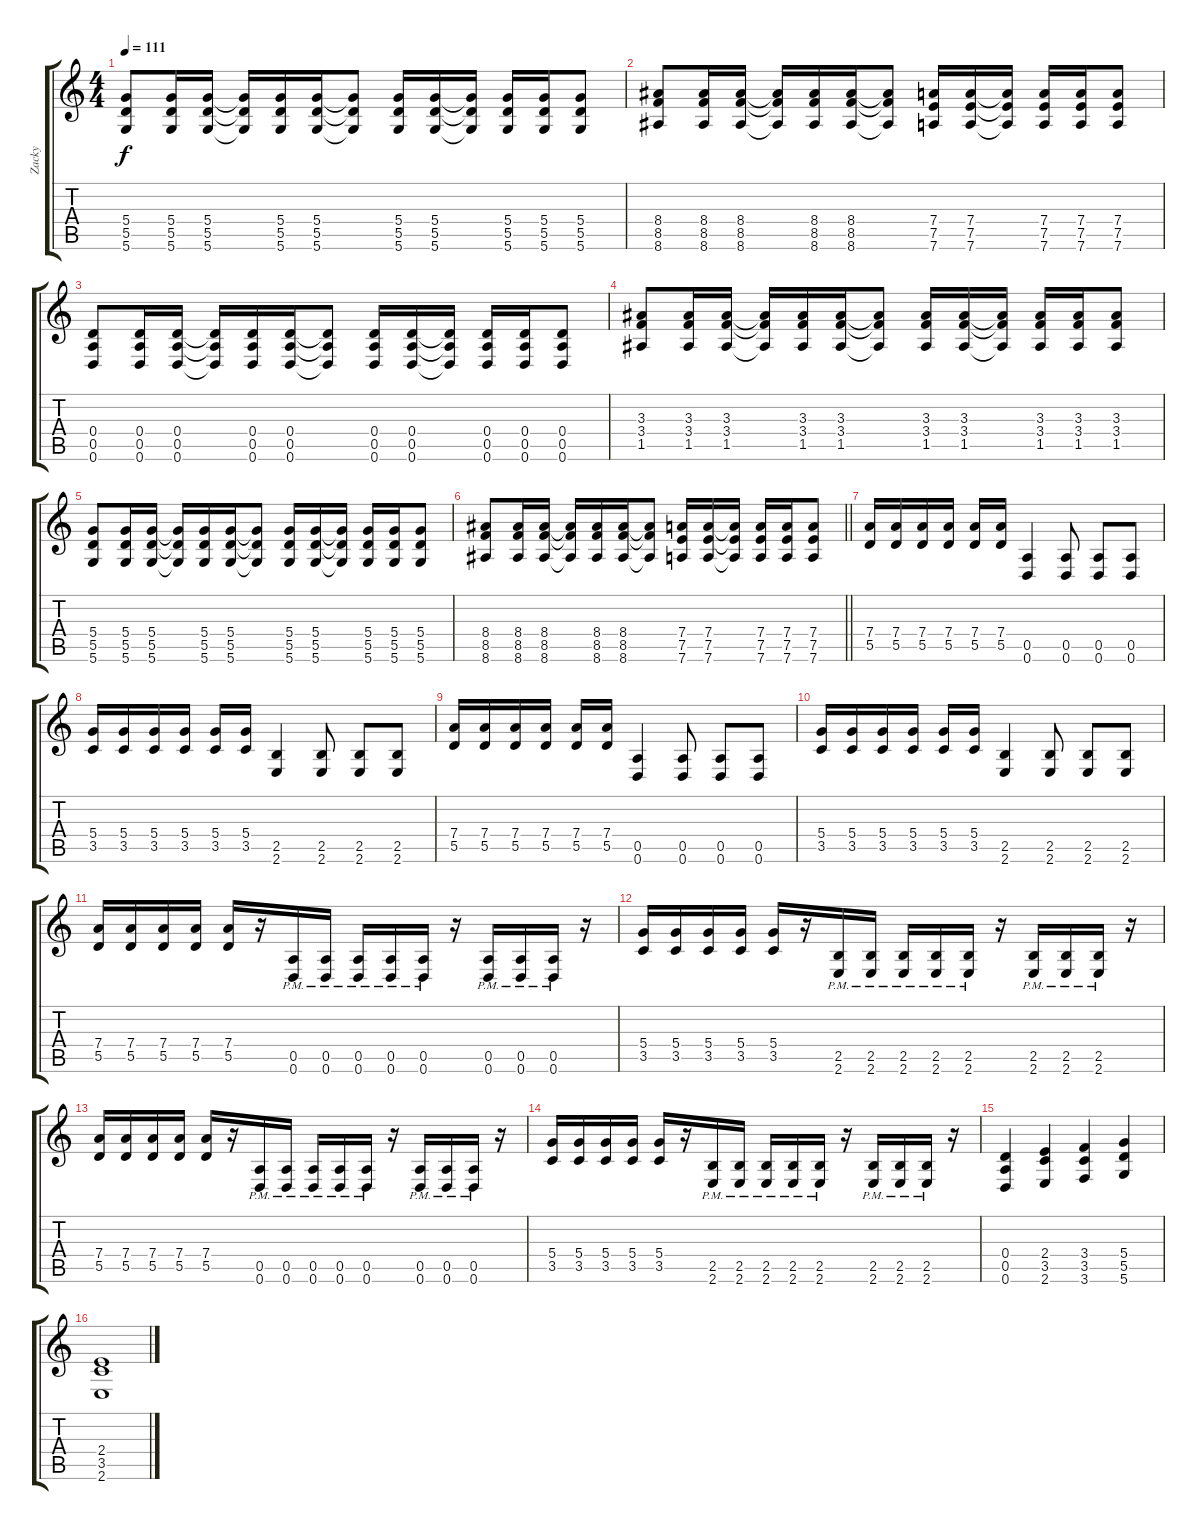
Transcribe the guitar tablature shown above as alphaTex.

\track ("Zacky" "Zacky") {instrument distortionguitar}
\staff {score tabs}
\tuning (E4 B3 G3 D3 A2 D2) {hide}
\ts (4 4)
\tempo 111
\clef g2
\ks c
(5.4 5.5 5.6).8{dy f} (5.4 5.5 5.6).16 (5.4 5.5 5.6).16 (5.4{t} 5.5{t} 5.6{t}).16 (5.4 5.5 5.6).16 (5.4 5.5 5.6).16 (5.4{t} 5.5{t} 5.6{t}).8 (5.4 5.5 5.6).16 (5.4 5.5 5.6).16 (5.4{t} 5.5{t} 5.6{t}).16 (5.4 5.5 5.6).16 (5.4 5.5 5.6).16 (5.4 5.5 5.6).8 |
(8.4 8.5 8.6).8 (8.4 8.5 8.6).16 (8.4 8.5 8.6).16 (8.4{t} 8.5{t} 8.6{t}).16 (8.4 8.5 8.6).16 (8.4 8.5 8.6).16 (8.4{t} 8.5{t} 8.6{t}).8 (7.4 7.5 7.6).16 (7.4 7.5 7.6).16 (7.4{t} 7.5{t} 7.6{t}).16 (7.4 7.5 7.6).16 (7.4 7.5 7.6).16 (7.4 7.5 7.6).8 |
(0.4 0.5 0.6).8 (0.4 0.5 0.6).16 (0.4 0.5 0.6).16 (0.4{t} 0.5{t} 0.6{t}).16 (0.4 0.5 0.6).16 (0.4 0.5 0.6).16 (0.4{t} 0.5{t} 0.6{t}).8 (0.4 0.5 0.6).16 (0.4 0.5 0.6).16 (0.4{t} 0.5{t} 0.6{t}).16 (0.4 0.5 0.6).16 (0.4 0.5 0.6).16 (0.4 0.5 0.6).8 |
(3.3 3.4 1.5).8 (3.3 3.4 1.5).16 (3.3 3.4 1.5).16 (3.3{t} 3.4{t} 1.5{t}).16 (3.3 3.4 1.5).16 (3.3 3.4 1.5).16 (3.3{t} 3.4{t} 1.5{t}).8 (3.3 3.4 1.5).16 (3.3 3.4 1.5).16 (3.3{t} 3.4{t} 1.5{t}).16 (3.3 3.4 1.5).16 (3.3 3.4 1.5).16 (3.3 3.4 1.5).8 |
(5.4 5.5 5.6).8 (5.4 5.5 5.6).16 (5.4 5.5 5.6).16 (5.4{t} 5.5{t} 5.6{t}).16 (5.4 5.5 5.6).16 (5.4 5.5 5.6).16 (5.4{t} 5.5{t} 5.6{t}).8 (5.4 5.5 5.6).16 (5.4 5.5 5.6).16 (5.4{t} 5.5{t} 5.6{t}).16 (5.4 5.5 5.6).16 (5.4 5.5 5.6).16 (5.4 5.5 5.6).8 |
\barLineRight lightlight
(8.4 8.5 8.6).8 (8.4 8.5 8.6).16 (8.4 8.5 8.6).16 (8.4{t} 8.5{t} 8.6{t}).16 (8.4 8.5 8.6).16 (8.4 8.5 8.6).16 (8.4{t} 8.5{t} 8.6{t}).8 (7.4 7.5 7.6).16 (7.4 7.5 7.6).16 (7.4{t} 7.5{t} 7.6{t}).16 (7.4 7.5 7.6).16 (7.4 7.5 7.6).16 (7.4 7.5 7.6).8 |
(7.4 5.5).16 (7.4 5.5).16 (7.4 5.5).16 (7.4 5.5).16 (7.4 5.5).16 (7.4 5.5).16 (0.5 0.6).4 (0.5 0.6).8 (0.5 0.6).8 (0.5 0.6).8 |
(5.4 3.5).16 (5.4 3.5).16 (5.4 3.5).16 (5.4 3.5).16 (5.4 3.5).16 (5.4 3.5).16 (2.5 2.6).4 (2.5 2.6).8 (2.5 2.6).8 (2.5 2.6).8 |
(7.4 5.5).16 (7.4 5.5).16 (7.4 5.5).16 (7.4 5.5).16 (7.4 5.5).16 (7.4 5.5).16 (0.5 0.6).4 (0.5 0.6).8 (0.5 0.6).8 (0.5 0.6).8 |
(5.4 3.5).16 (5.4 3.5).16 (5.4 3.5).16 (5.4 3.5).16 (5.4 3.5).16 (5.4 3.5).16 (2.5 2.6).4 (2.5 2.6).8 (2.5 2.6).8 (2.5 2.6).8 |
(7.4 5.5).16 (7.4 5.5).16 (7.4 5.5).16 (7.4 5.5).16 (7.4 5.5).16 r.16 (0.5{pm} 0.6{pm}).16 (0.5{pm} 0.6{pm}).16 (0.5{pm} 0.6{pm}).16 (0.5{pm} 0.6{pm}).16 (0.5{pm} 0.6{pm}).16 r.16 (0.5{pm} 0.6{pm}).16 (0.5{pm} 0.6{pm}).16 (0.5{pm} 0.6{pm}).16 r.16 |
(5.4 3.5).16 (5.4 3.5).16 (5.4 3.5).16 (5.4 3.5).16 (5.4 3.5).16 r.16 (2.5{pm} 2.6{pm}).16 (2.5{pm} 2.6{pm}).16 (2.5{pm} 2.6{pm}).16 (2.5{pm} 2.6{pm}).16 (2.5{pm} 2.6{pm}).16 r.16 (2.5{pm} 2.6{pm}).16 (2.5{pm} 2.6{pm}).16 (2.5{pm} 2.6{pm}).16 r.16 |
(7.4 5.5).16 (7.4 5.5).16 (7.4 5.5).16 (7.4 5.5).16 (7.4 5.5).16 r.16 (0.5{pm} 0.6{pm}).16 (0.5{pm} 0.6{pm}).16 (0.5{pm} 0.6{pm}).16 (0.5{pm} 0.6{pm}).16 (0.5{pm} 0.6{pm}).16 r.16 (0.5{pm} 0.6{pm}).16 (0.5{pm} 0.6{pm}).16 (0.5{pm} 0.6{pm}).16 r.16 |
(5.4 3.5).16 (5.4 3.5).16 (5.4 3.5).16 (5.4 3.5).16 (5.4 3.5).16 r.16 (2.5{pm} 2.6{pm}).16 (2.5{pm} 2.6{pm}).16 (2.5{pm} 2.6{pm}).16 (2.5{pm} 2.6{pm}).16 (2.5{pm} 2.6{pm}).16 r.16 (2.5{pm} 2.6{pm}).16 (2.5{pm} 2.6{pm}).16 (2.5{pm} 2.6{pm}).16 r.16 |
(0.4 0.5 0.6).4 (2.4 3.5 2.6).4 (3.4 3.5 3.6).4 (5.4 5.5 5.6).4 |
(2.4 3.5 2.6).1
